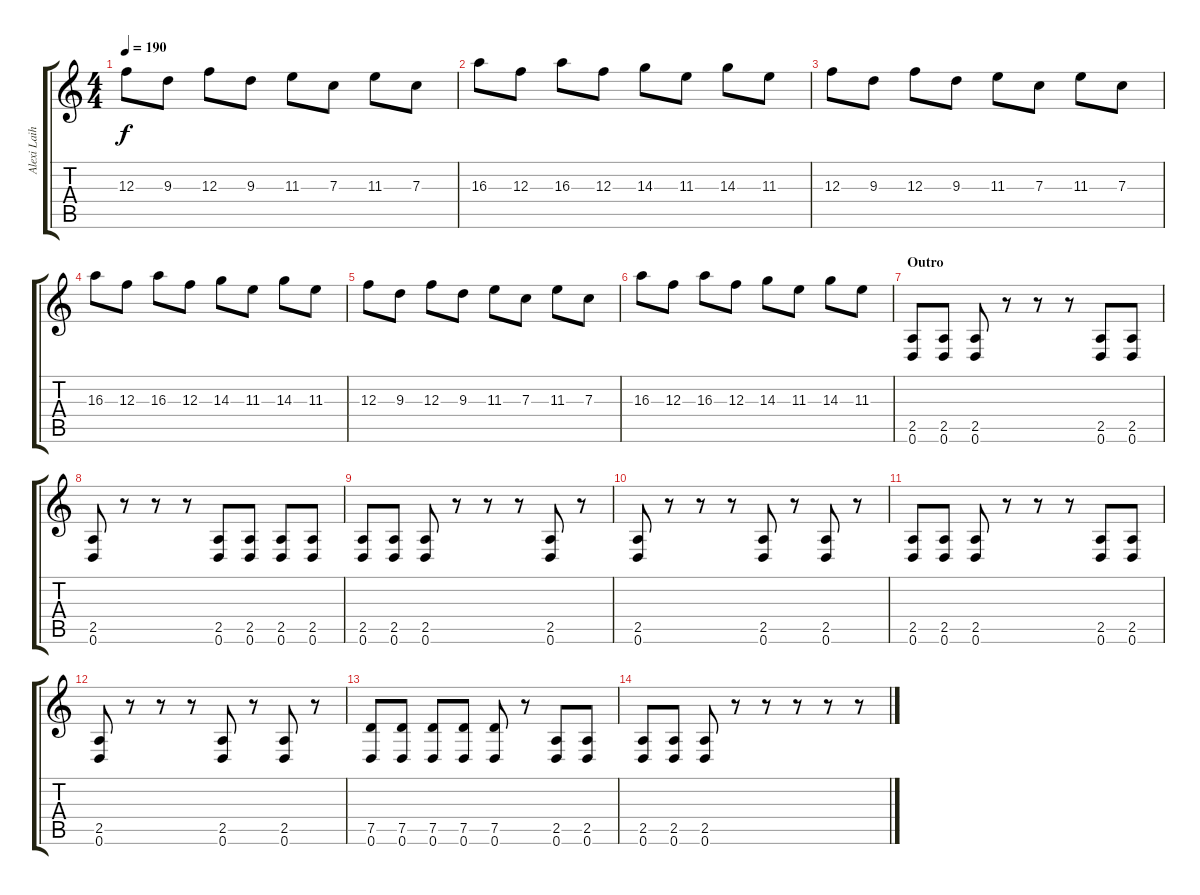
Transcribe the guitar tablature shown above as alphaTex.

\track ("Alexi Laiho" "Alexi Laih") {instrument distortionguitar}
\staff {score tabs}
\tuning (D4 A3 F3 C3 G2 D2) {hide}
\ts (4 4)
\tempo 190
\clef g2
\ks c
12.3.8{dy f} 9.3.8 12.3.8 9.3.8 11.3.8 7.3.8 11.3.8 7.3.8 |
16.3.8 12.3.8 16.3.8 12.3.8 14.3.8 11.3.8 14.3.8 11.3.8 |
12.3.8 9.3.8 12.3.8 9.3.8 11.3.8 7.3.8 11.3.8 7.3.8 |
16.3.8 12.3.8 16.3.8 12.3.8 14.3.8 11.3.8 14.3.8 11.3.8 |
12.3.8 9.3.8 12.3.8 9.3.8 11.3.8 7.3.8 11.3.8 7.3.8 |
16.3.8 12.3.8 16.3.8 12.3.8 14.3.8 11.3.8 14.3.8 11.3.8 |
\section ("" "Outro")
(2.5 0.6).8 (2.5 0.6).8 (2.5 0.6).8 r.8 r.8 r.8 (2.5 0.6).8 (2.5 0.6).8 |
(2.5 0.6).8 r.8 r.8 r.8 (2.5 0.6).8 (2.5 0.6).8 (2.5 0.6).8 (2.5 0.6).8 |
(2.5 0.6).8 (2.5 0.6).8 (2.5 0.6).8 r.8 r.8 r.8 (2.5 0.6).8 r.8 |
(2.5 0.6).8 r.8 r.8 r.8 (2.5 0.6).8 r.8 (2.5 0.6).8 r.8 |
(2.5 0.6).8 (2.5 0.6).8 (2.5 0.6).8 r.8 r.8 r.8 (2.5 0.6).8 (2.5 0.6).8 |
(2.5 0.6).8 r.8 r.8 r.8 (2.5 0.6).8 r.8 (2.5 0.6).8 r.8 |
(7.5 0.6).8 (7.5 0.6).8 (7.5 0.6).8 (7.5 0.6).8 (7.5 0.6).8 r.8 (2.5 0.6).8 (2.5 0.6).8 |
(2.5 0.6).8 (2.5 0.6).8 (2.5 0.6).8 r.8 r.8 r.8 r.8 r.8
